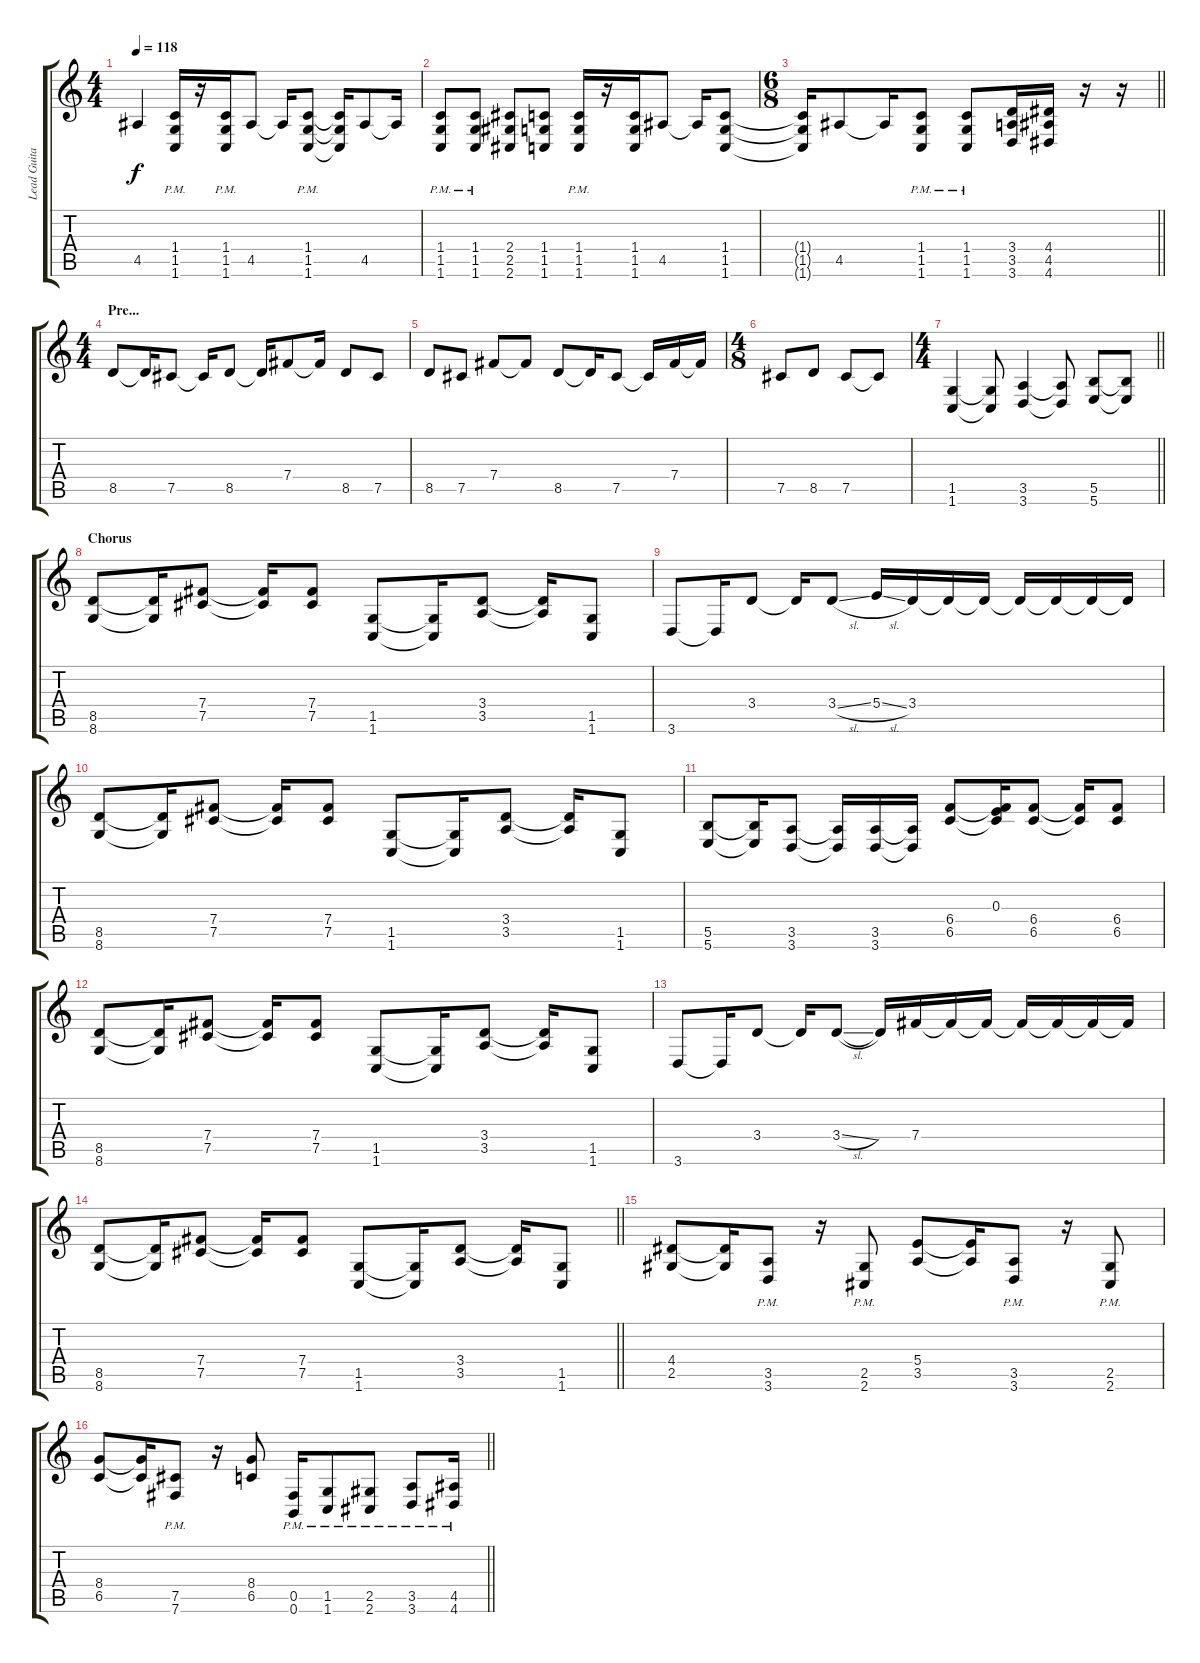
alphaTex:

\track ("Lead Guitar" "Lead Guita") {instrument distortionguitar}
\staff {score tabs}
\tuning (Db4 Ab3 E3 B2 Gb2 B1) {hide}
\ts (4 4)
\tempo 118
\clef g2
\ks c
4.5.4{dy f} (1.4{pm} 1.5{pm} 1.6{pm}).16 r.16 (1.4{pm} 1.5{pm} 1.6{pm}).16 4.5.8 4.5{t}.16 (1.4{pm} 1.5{pm} 1.6{pm}).8 (1.4{t} 1.5{t} 1.6{t}).16 4.5.8 4.5{t}.16 |
(1.4{pm} 1.5{pm} 1.6{pm}).8 (1.4{pm} 1.5{pm} 1.6{pm}).8 (2.4 2.5 2.6).8 (1.4 1.5 1.6).8 (1.4{pm} 1.5{pm} 1.6{pm}).16 r.16 (1.4 1.5 1.6).16 4.5.8 4.5{t}.16 (1.4 1.5 1.6).8 |
\ts (6 8)
\barLineRight lightlight
(1.4{t} 1.5{t} 1.6{t}).16 4.5.8 4.5{t}.16 (1.4{pm} 1.5{pm} 1.6{pm}).8 (1.4{pm} 1.5{pm} 1.6{pm}).8 (3.4 3.5 3.6).16 (4.4 4.5 4.6).16 r.16 r.16 |
\ts (4 4)
\section ("" "Pre...")
8.5.8{volume 16 balance 0} 8.5{t}.16 7.5.8 7.5{t}.16 8.5.8 8.5{t}.16 7.4.8 7.4{t}.16 8.5.8 7.5.8 |
8.5.8 7.5.8 7.4.8 7.4{t}.8 8.5.8 8.5{t}.16 7.5.8 7.5{t}.16 7.4.16 7.4{t}.16 |
\ts (4 8)
7.5.8 8.5.8 7.5.8 7.5{t}.8 |
\ts (4 4)
\barLineRight lightlight
(1.5 1.6).4 (1.5{t} 1.6{t}).8 (3.5 3.6).4 (3.5{t} 3.6{t}).8 (5.5 5.6).8 (5.5{t} 5.6{t}).8 |
\section ("" "Chorus")
(8.5 8.6).8 (8.5{t} 8.6{t}).16 (7.4 7.5).8 (7.4{t} 7.5{t}).16 (7.4 7.5).8 (1.5 1.6).8 (1.5{t} 1.6{t}).16 (3.4 3.5).8 (3.4{t} 3.5{t}).16 (1.5 1.6).8 |
3.6.8 3.6{t}.16 3.4.8 3.4{t}.16 3.4{sl}.8 5.4{sl}.16 3.4.16 3.4{t}.16 3.4{t}.16 3.4{t}.16 3.4{t}.16 3.4{t}.16 3.4{t}.16 |
(8.5 8.6).8 (8.5{t} 8.6{t}).16 (7.4 7.5).8 (7.4{t} 7.5{t}).16 (7.4 7.5).8 (1.5 1.6).8 (1.5{t} 1.6{t}).16 (3.4 3.5).8 (3.4{t} 3.5{t}).16 (1.5 1.6).8 |
(5.5 5.6).8 (5.5{t} 5.6{t}).16 (3.5 3.6).8 (3.5{t} 3.6{t}).16 (3.5 3.6).16 (3.5{t} 3.6{t}).16 (6.4 6.5).8{volume 11} (0.3 6.4{t} 6.5{t}).16 (6.4 6.5).8 (6.4{t} 6.5{t}).16 (6.4 6.5).8 |
(8.5 8.6).8{volume 16} (8.5{t} 8.6{t}).16 (7.4 7.5).8 (7.4{t} 7.5{t}).16 (7.4 7.5).8 (1.5 1.6).8 (1.5{t} 1.6{t}).16 (3.4 3.5).8 (3.4{t} 3.5{t}).16 (1.5 1.6).8 |
3.6.8 3.6{t}.16 3.4.8 3.4{t}.16 3.4{sl}.8 3.4{t}.16 7.4.16 7.4{t}.16 7.4{t}.16 7.4{t}.16 7.4{t}.16 7.4{t}.16 7.4{t}.16 |
\barLineRight lightlight
(8.5 8.6).8 (8.5{t} 8.6{t}).16 (7.4 7.5).8 (7.4{t} 7.5{t}).16 (7.4 7.5).8 (1.5 1.6).8 (1.5{t} 1.6{t}).16 (3.4 3.5).8 (3.4{t} 3.5{t}).16 (1.5 1.6).8 |
(4.4 2.5).8 (4.4{t} 2.5{t}).16 (3.5{pm} 3.6{pm}).8 r.16 (2.5{pm} 2.6{pm}).8 (5.4 3.5).8 (5.4{t} 3.5{t}).16 (3.5{pm} 3.6{pm}).8 r.16 (2.5{pm} 2.6{pm}).8 |
\barLineRight lightlight
(8.4 6.5).8 (8.4{t} 6.5{t}).16 (7.5{pm} 7.6{pm}).8 r.16 (8.4 6.5).8 (0.5{pm} 0.6{pm}).16 (1.5{pm} 1.6{pm}).8 (2.5{pm} 2.6{pm}).8 (3.5{pm} 3.6{pm}).8 (4.5{pm} 4.6{pm}).16
